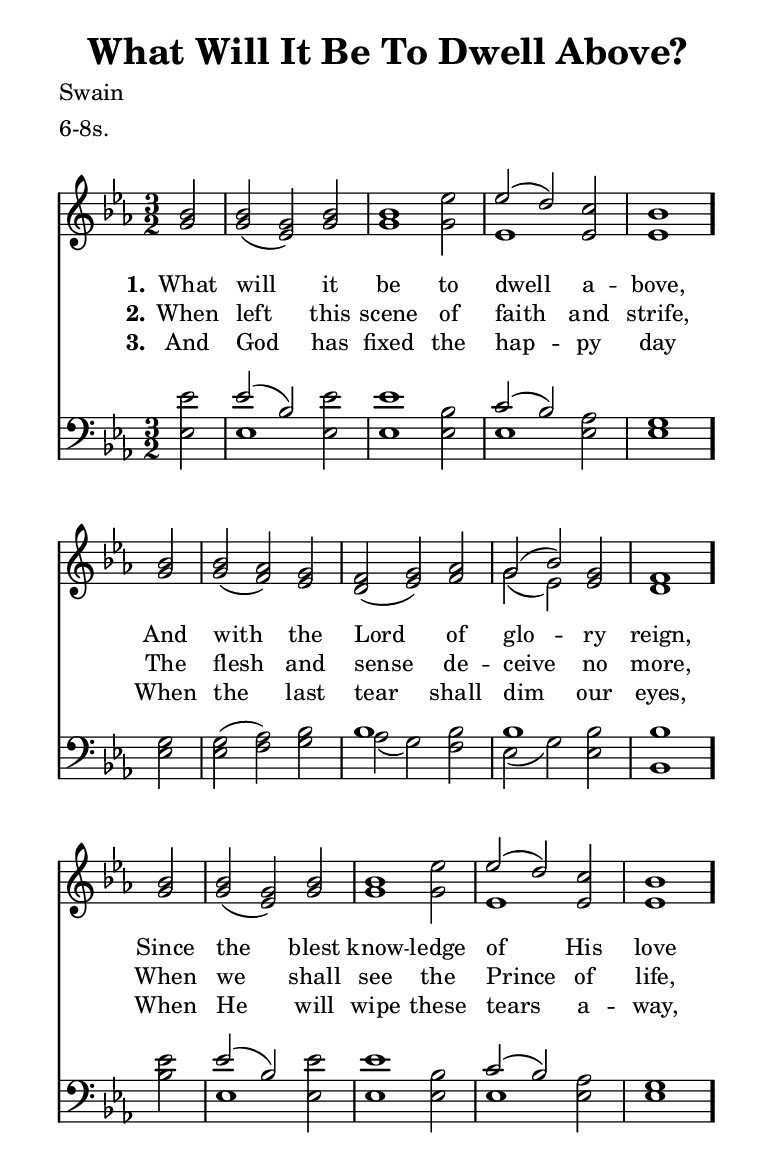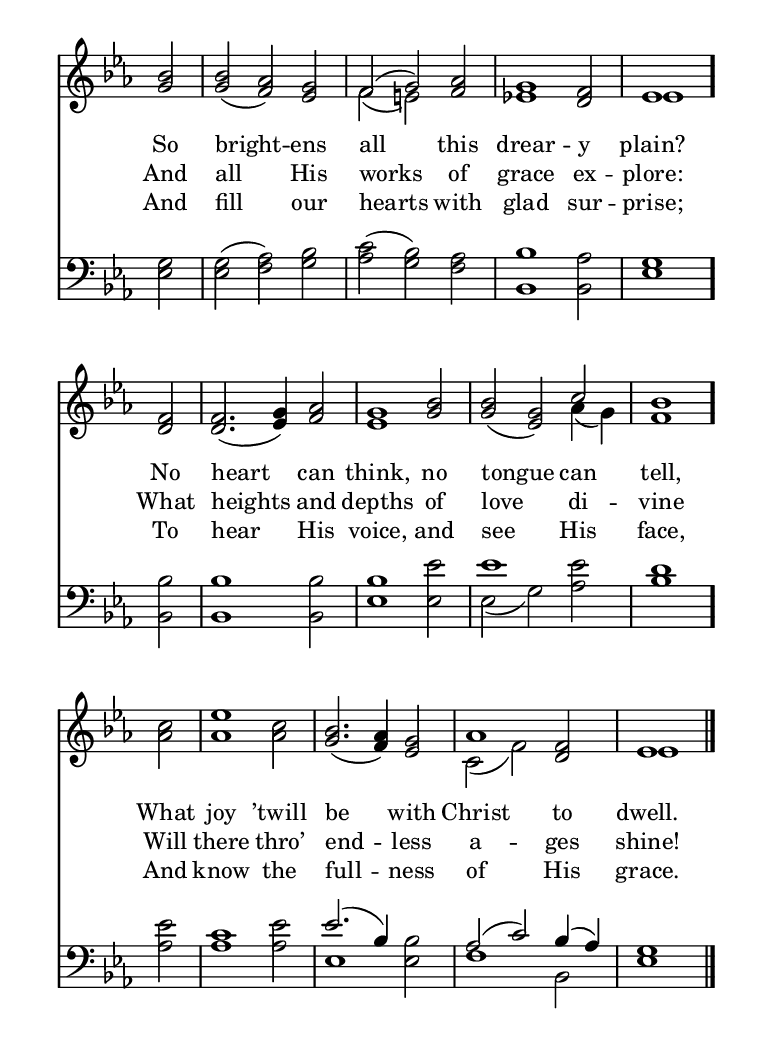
\include "common/global.ily"
\paper {
  \include "common/paper.ily"
}

\header{
  hymnnumber = "292"
  title = "What Will It Be To Dwell Above?"
  tunename = "Stella"
  meter = "6-8s."
  poet = "Swain"
  composer = ""
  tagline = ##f
}

global = {
  \include "common/overrides.ily"
  \override Staff.TimeSignature.style = #'numbered
  \time 3/2
  \override Score.MetronomeMark.transparent = ##t % hide all fermata changes too
  \tempo 2=100
  \key ees \major
  \partial 2
  \autoBeamOff
}

notesSoprano = {
\global
\relative c'' {

  bes2 | bes( g) bes | bes1 ees2 | ees( d) c | bes1
  bes2 | bes( aes) g | f( g) aes | g( bes) g | f1
  bes2 | bes( g) bes | bes1 ees2 | ees( d) c | bes1
  bes2 | bes( aes) g | f( g) aes | g1 f2 | ees1
  f2 | f2.( g4) aes2 | g1 bes2 | bes2( g) c | bes1
  c2 | ees1 c2 | bes2.( aes4) g2 | aes1 f2 | ees1

  \bar "|."

}
}

notesAlto = {
\global
\relative e' {

  g2 | g( ees) g | g1 g2 | ees1 ees2 | ees1
  g2 | g( f) ees | d( ees) f | g2( ees) ees | d1
  g2 | g( ees) g | g1 g2 | ees1 ees2 | ees1
  g2 | g( f) ees | f2( e) f | ees!1 d2 | ees1
  d2 | d2.( ees4) f2 | ees1 g2 | g2( ees) aes4( g) | f1
  aes2 | aes1 aes2 | g2.( f4) ees2 | c2( f) d | ees1

}
}

notesTenor = {
\global
\relative a' {

  ees2 | ees2( bes) ees | ees1 bes2 | c( bes) aes | g1
  g2 | g( aes) bes | bes1 bes2 | bes1 bes2 | bes1
  ees2 | ees2( bes) ees | ees1 bes2 | c( bes) aes | g1
  g2 | g( aes) bes | c( bes) aes | bes1 aes2 | g1
  bes2 | bes1 bes2 | bes1 ees2 | ees1 ees2 | d1
  ees2 | c1 ees2 | ees2.( bes4) bes2 | aes( c) bes4( aes) | g1

}
}

notesBass = {
\global
\relative f {

  ees2 | ees1 ees2 ees1 ees2 | ees1 ees2 | ees1
  ees2 | ees( f) g | aes( g) f | ees( g) ees | bes1
  bes'2 | ees,1 ees2 | ees1 ees2 | ees1 ees2 | ees1
  ees2 | ees( f) g | aes( g) f | bes,1 bes2 | ees1
  bes2 | bes1 bes2 | ees1 ees2 | ees( g) aes2 | bes1
  aes2 | aes1 aes2 | ees1 ees2 | f1 bes,2 | ees1

}
}

wordsA = \lyricmode {
\set stanza = "1."

What will it be to dwell a -- bove, \bar "."
And with the Lord of glo -- ry reign, \bar "."
Since the blest know -- ledge of His love \bar "."
So bright -- ens all this drear -- y plain? \bar "."
No heart can think, no tongue can tell, \bar "."
What joy ’twill be with Christ to dwell. \bar "."

}

wordsB = \lyricmode {
\set stanza = "2."

When left this scene of faith and strife,
The flesh and sense de -- ceive no more,
When we shall see the Prince of life,
And all His works of grace ex -- plore:
What heights and depths of love di -- vine
Will there thro’ end -- less a -- ges shine!

}

wordsC = \lyricmode {
\set stanza = "3."

And God has fixed the hap -- py day
When the last tear shall dim our eyes,
When He will wipe these tears a -- way,
And fill our hearts with glad sur -- prise;
To hear His voice, and see His face,
And know the full -- ness of His grace.

}

\score {
  \context ChoirStaff <<
    \context Staff = upper <<
      \set Staff.autoBeaming = ##f
      \set ChoirStaff.systemStartDelimiter = #'SystemStartBar
      \set ChoirStaff.printPartCombineTexts = ##f
      \partcombine #'(2 . 9) \notesSoprano \notesAlto
      \context NullVoice = sopranos { \voiceOne << \notesSoprano >> }
      \context NullVoice = altos { \voiceTwo << \notesAlto >> }
      \context Lyrics = one   \lyricsto sopranos \wordsA
      \context Lyrics = two   \lyricsto sopranos \wordsB
      \context Lyrics = three \lyricsto sopranos \wordsC
    >>
    \context Staff = men <<
      \set Staff.autoBeaming = ##f
      \clef bass
      \set ChoirStaff.printPartCombineTexts = ##f
      \partcombine #'(2 . 9) \notesTenor \notesBass
      \context NullVoice = tenors { \voiceOne << \notesTenor >> }
      \context NullVoice = basses { \voiceTwo << \notesBass >> }
    >>
  >>
  \layout {
    \include "common/layout.ily"
  }
  \midi{
    \include "common/midi.ily"
  }
}

\version "2.19.49"  % necessary for upgrading to future LilyPond versions.

% vi:set et ts=2 sw=2 ai nocindent syntax=lilypond:
